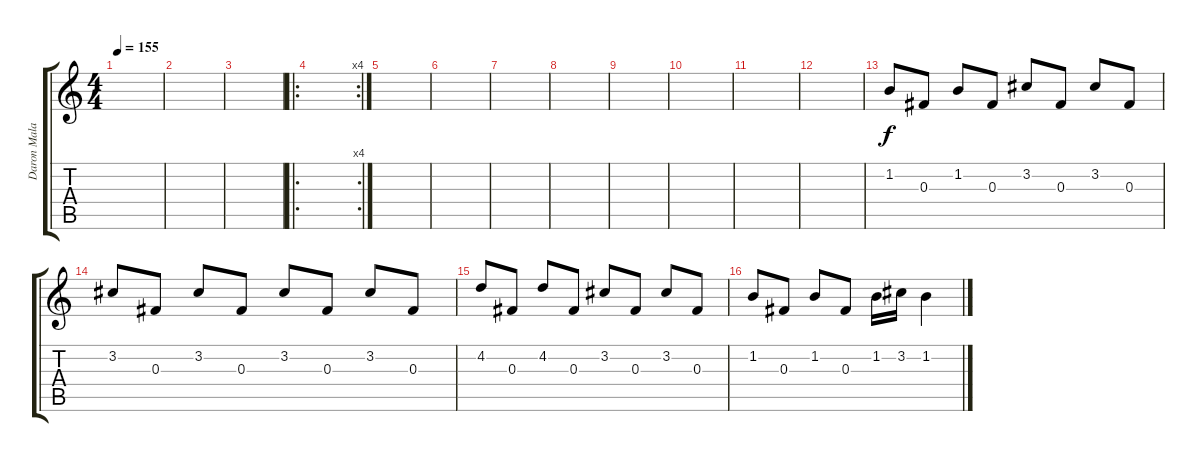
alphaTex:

\track ("Daron Malakian - Intro" "Daron Mala") {instrument electricguitarclean}
\staff {score tabs}
\tuning (Eb4 Bb3 Gb3 Db3 Ab2 Db2) {hide}
\ts (4 4)
\tempo 155
\clef g2
\ks c
|
|
|
\ro
\rc 4
|
|
|
|
|
|
|
|
|
1.2.8 0.3.8 1.2.8 0.3.8 3.2.8 0.3.8 3.2.8 0.3.8 |
3.2.8 0.3.8 3.2.8 0.3.8 3.2.8 0.3.8 3.2.8 0.3.8 |
4.2.8 0.3.8 4.2.8 0.3.8 3.2.8 0.3.8 3.2.8 0.3.8 |
1.2.8 0.3.8 1.2.8 0.3.8 1.2.16 3.2.16 1.2.4
